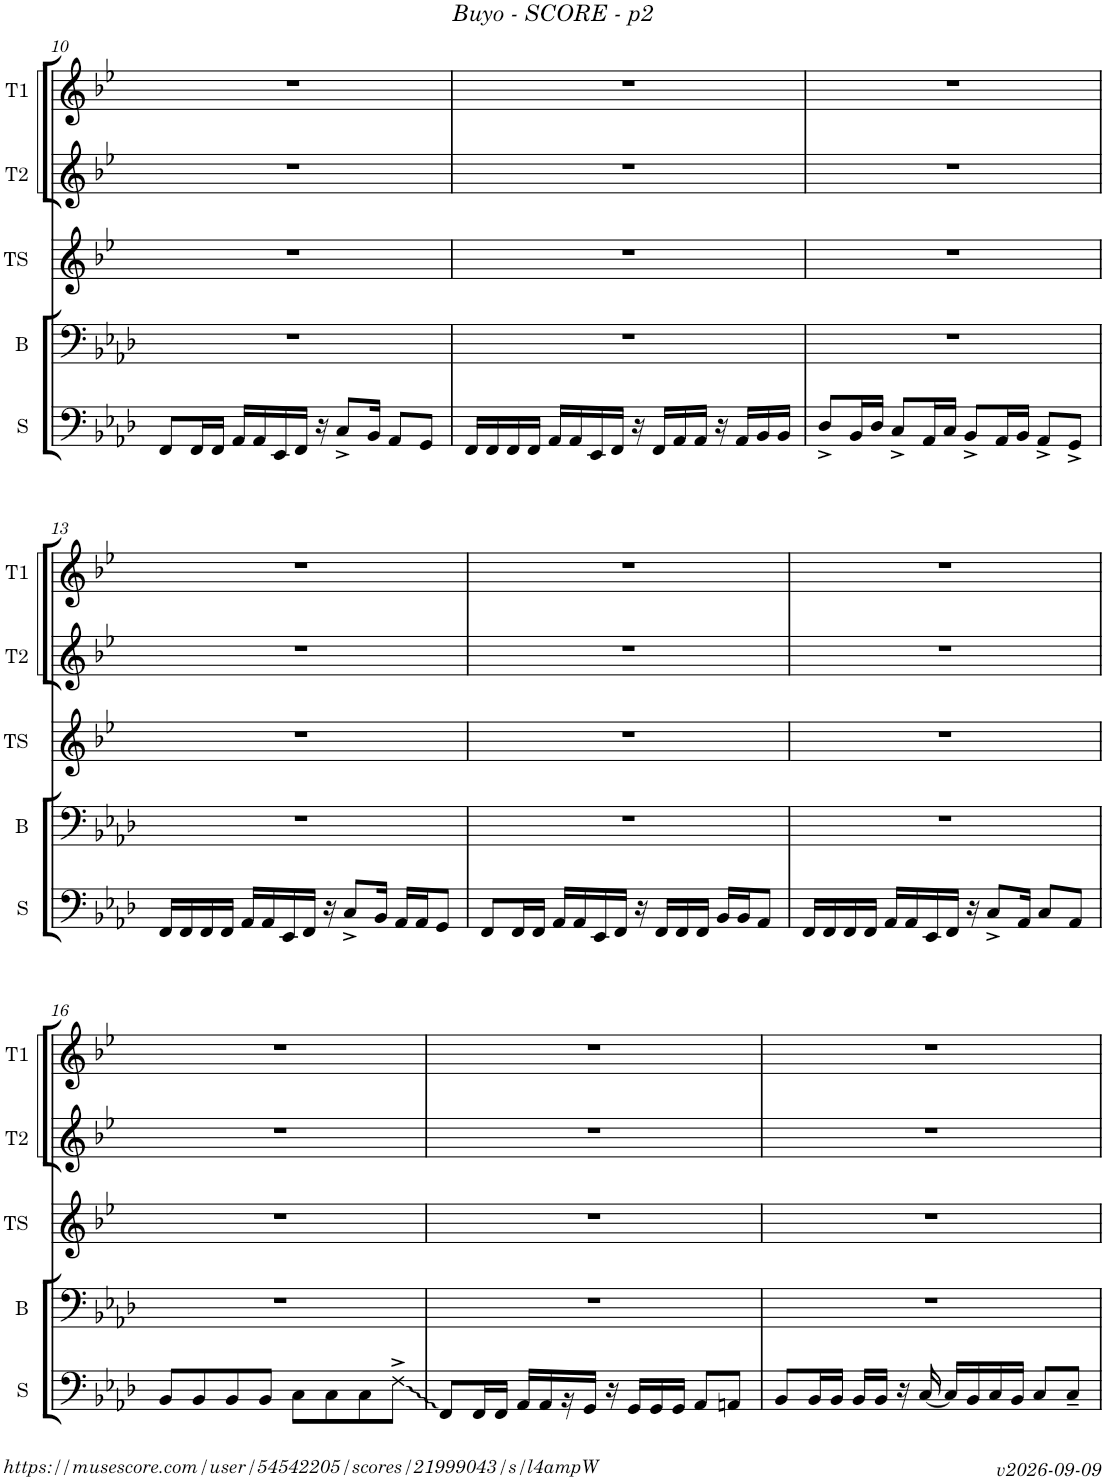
**kern	**kern	**kern	**kern	**kern
*part5	*part4	*part3	*part2	*part1
*staff5	*staff4	*staff3	*staff2	*staff1
*I"Sousa	*I"Trombone	*I"Tenor Sax	*I"Trumpet 2	*I"Trumpet 1
*I'S	*	*I'TS	*I'T2	*I'T1
!!LO:PB:g=z
*clefF4	*clefF4	*clefG2	*clefG2	*clefG2
*	*	*Trd8c14	*Trd1c2	*Trd1c2
*k[b-e-a-d-]	*k[b-e-a-d-]	*k[b-e-]	*k[b-e-]	*k[b-e-]
*M4/4	*M4/4	*M4/4	*M4/4	*M4/4
=10	=10	=10	=10	=10
8FF/L	1r	1r	1r	1r
16FF/L	.	.	.	.
16FF/JJ	.	.	.	.
16AA-/LL	.	.	.	.
16AA-/	.	.	.	.
16EE-/	.	.	.	.
16FF/JJ	.	.	.	.
16r	.	.	.	.
8C^/L	.	.	.	.
16BB-/Jk	.	.	.	.
8AA-/L	.	.	.	.
8GG/J	.	.	.	.
=11	=11	=11	=11	=11
16FF/LL	1r	1r	1r	1r
16FF/	.	.	.	.
16FF/	.	.	.	.
16FF/JJ	.	.	.	.
16AA-/LL	.	.	.	.
16AA-/	.	.	.	.
16EE-/	.	.	.	.
16FF/JJ	.	.	.	.
16r	.	.	.	.
16FF/LL	.	.	.	.
16AA-/	.	.	.	.
16AA-/JJ	.	.	.	.
16r	.	.	.	.
16AA-/LL	.	.	.	.
16BB-/	.	.	.	.
16BB-/JJ	.	.	.	.
=12	=12	=12	=12	=12
8D-^/L	1r	1r	1r	1r
16BB-/L	.	.	.	.
16D-/JJ	.	.	.	.
8C^/L	.	.	.	.
16AA-/L	.	.	.	.
16C/JJ	.	.	.	.
8BB-^/L	.	.	.	.
16AA-/L	.	.	.	.
16BB-/JJ	.	.	.	.
8AA-^/L	.	.	.	.
8GG^/J	.	.	.	.
!!LO:LB:g=z
=13	=13	=13	=13	=13
16FF/LL	1r	1r	1r	1r
16FF/	.	.	.	.
16FF/	.	.	.	.
16FF/JJ	.	.	.	.
16AA-/LL	.	.	.	.
16AA-/	.	.	.	.
16EE-/	.	.	.	.
16FF/JJ	.	.	.	.
16r	.	.	.	.
8C^/L	.	.	.	.
16BB-/Jk	.	.	.	.
16AA-/LL	.	.	.	.
16AA-/J	.	.	.	.
8GG/J	.	.	.	.
=14	=14	=14	=14	=14
8FF/L	1r	1r	1r	1r
16FF/L	.	.	.	.
16FF/JJ	.	.	.	.
16AA-/LL	.	.	.	.
16AA-/	.	.	.	.
16EE-/	.	.	.	.
16FF/JJ	.	.	.	.
16r	.	.	.	.
16FF/LL	.	.	.	.
16FF/	.	.	.	.
16FF/JJ	.	.	.	.
16BB-/LL	.	.	.	.
16BB-/J	.	.	.	.
8AA-/J	.	.	.	.
=15	=15	=15	=15	=15
16FF/LL	1r	1r	1r	1r
16FF/	.	.	.	.
16FF/	.	.	.	.
16FF/JJ	.	.	.	.
16AA-/LL	.	.	.	.
16AA-/	.	.	.	.
16EE-/	.	.	.	.
16FF/JJ	.	.	.	.
16r	.	.	.	.
8C^/L	.	.	.	.
16AA-/Jk	.	.	.	.
8C/L	.	.	.	.
8AA-/J	.	.	.	.
!!LO:LB:g=z
=16	=16	=16	=16	=16
8BB-/L	1r	1r	1r	1r
8BB-/	.	.	.	.
8BB-/	.	.	.	.
8BB-/J	.	.	.	.
8C\L	.	.	.	.
8C\	.	.	.	.
8C\	.	.	.	.
8F^\J	.	.	.	.
=17	=17	=17	=17	=17
8FF/L	1r	1r	1r	1r
16FF/L	.	.	.	.
16FF/JJ	.	.	.	.
16AA-/LL	.	.	.	.
16AA-/	.	.	.	.
16r	.	.	.	.
16GG/JJ	.	.	.	.
16r	.	.	.	.
16GG/LL	.	.	.	.
16GG/	.	.	.	.
16GG/JJ	.	.	.	.
8AA-/L	.	.	.	.
8AAn/J	.	.	.	.
=18	=18	=18	=18	=18
8BB-/L	1r	1r	1r	1r
16BB-/L	.	.	.	.
16BB-/JJ	.	.	.	.
16BB-/LL	.	.	.	.
16BB-/JJ	.	.	.	.
16r	.	.	.	.
[16C/	.	.	.	.
16C/LL]	.	.	.	.
16BB-/	.	.	.	.
16C/	.	.	.	.
16BB-/JJ	.	.	.	.
8C/L	.	.	.	.
8C~/J	.	.	.	.
=	=	=	=	=
*-	*-	*-	*-	*-
